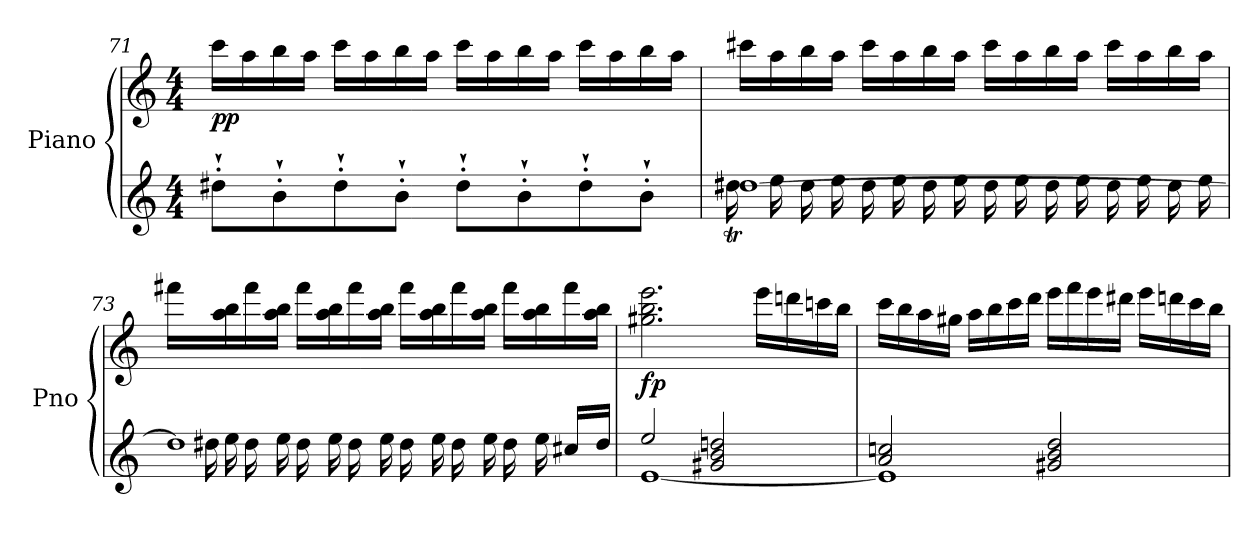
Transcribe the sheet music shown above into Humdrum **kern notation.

**kern	**kern	**dynam
*part1	*part1	*part1
*staff2	*staff1	*staff1/2
*I"Piano	*	*
*I'Pno	*	*
*clefG2	*clefG2	*
*k[]	*k[]	*
*M4/4	*M4/4	*
=71	=71	=71
!	!	!LO:DY:b
8dd#X'`\L	16ccc\LL	pp
.	16aa\	.
8b'`\	16bb\	.
.	16aa\JJ	.
8dd#'`\	16ccc\LL	.
.	16aa\	.
8b'`\J	16bb\	.
.	16aa\JJ	.
8dd#'`\L	16ccc\LL	.
.	16aa\	.
8b'`\	16bb\	.
.	16aa\JJ	.
8dd#'`\	16ccc\LL	.
.	16aa\	.
8b'`\J	16bb\	.
.	16aa\JJ	.
!!LO:LB:g=z
=72	=72	=72
*^	*	*
!	!	!	!LO:DY:b
[1dd#X	16dd#t	16ccc#X\LL	other-dynamics
.	16ee	16aa\	.
.	16dd#	16bb\	.
.	16ee	16aa\JJ	.
.	16dd#	16ccc#\LL	.
.	16ee	16aa\	.
.	16dd#	16bb\	.
.	16ee	16aa\JJ	.
.	16dd#	16ccc#\LL	.
.	16ee	16aa\	.
.	16dd#	16bb\	.
.	16ee	16aa\JJ	.
.	16dd#	16ccc#\LL	.
.	16ee	16aa\	.
.	16dd#	16bb\	.
.	16ee	16aa\JJ	.
=73	=73	=73	=73
1dd#]	16dd#X	16fff#X\LL	.
.	16ee	16aa\ 16bb\	.
.	16dd#	16fff#\	.
.	16ee	16aa\ 16bb\JJ	.
.	16dd#	16fff#\LL	.
.	16ee	16aa\ 16bb\	.
.	16dd#	16fff#\	.
.	16ee	16aa\ 16bb\JJ	.
.	16dd#	16fff#\LL	.
.	16ee	16aa\ 16bb\	.
.	16dd#	16fff#\	.
.	16ee	16aa\ 16bb\JJ	.
.	16dd#	16fff#\LL	.
.	16ee	16aa\ 16bb\	.
.	16cc#X/LL	16fff#\	.
.	16dd#/JJ	16aa\ 16bb\JJ	.
!!LO:LB:g=z
=74	=74	=74	=74
!	!	!	!LO:DY:b
2ee/	[1e	2.gg#X\ 2.bb\ 2.eee\	fp
2g#X/ 2b/ 2ddn/	.	.	.
.	.	16eee\LL	.
.	.	16dddn\	.
.	.	16cccn\	.
.	.	16bb\JJ	.
=75	=75	=75	=75
2a/ 2ccn/	1e]	16ccc\LL	.
.	.	16bb\	.
.	.	16aa\	.
.	.	16gg#X\JJ	.
.	.	16aa\LL	.
.	.	16bb\	.
.	.	16ccc\	.
.	.	16ddd\JJ	.
2g#X/ 2b/ 2dd/	.	16eee\LL	.
.	.	16fff\	.
.	.	16eee\	.
.	.	16ddd#X\JJ	.
.	.	16eee\LL	.
.	.	16dddn\	.
.	.	16ccc\	.
.	.	16bb\JJ	.
*v	*v	*	*
=	=	=
*-	*-	*-
